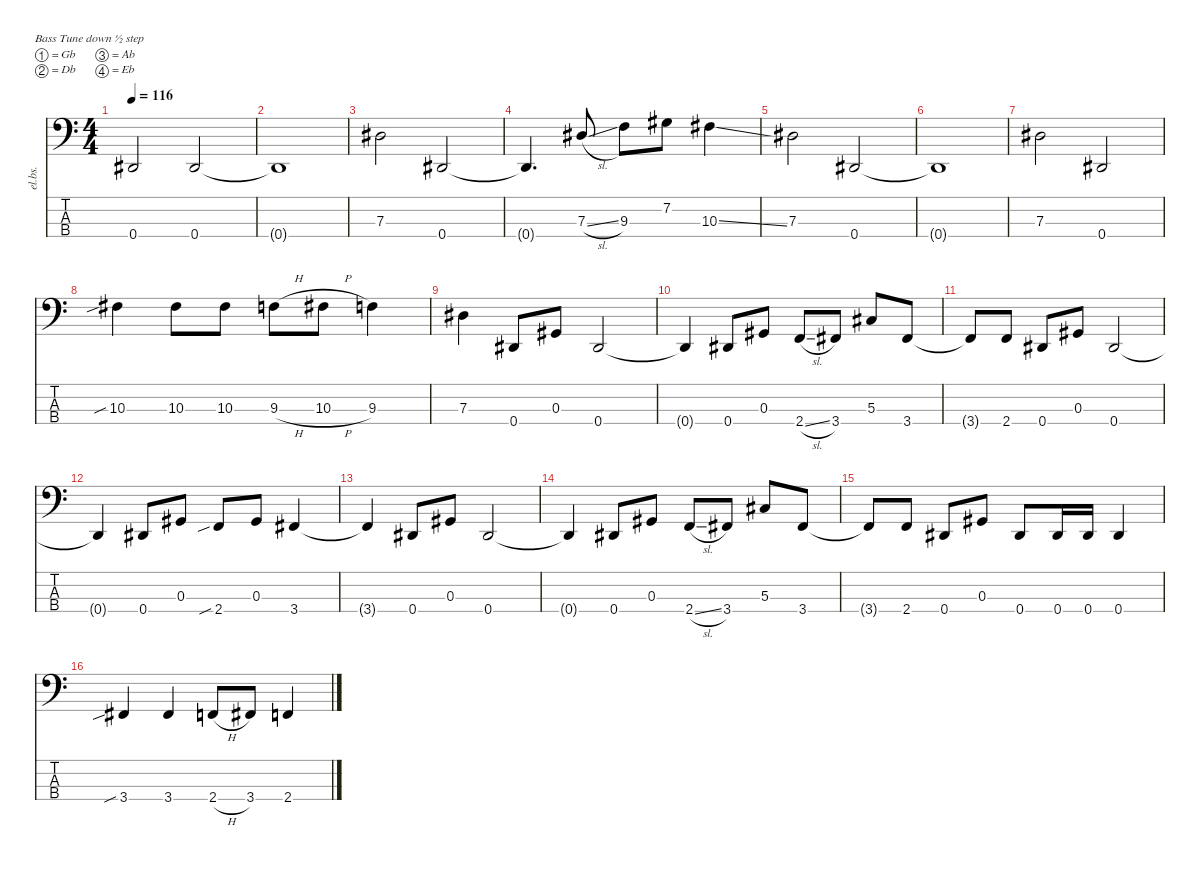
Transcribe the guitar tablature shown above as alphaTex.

\defaultSystemsLayout 4
\hideDynamics
\bracketExtendMode nobrackets
\otherSystemsTrackNameOrientation horizontal
\track ("Bass" "el.bs.") {instrument electricbasspick}
\staff {score tabs}
\tuning (Gb2 Db2 Ab1 Eb1)
\ts (4 4)
\tempo 116
\clef f4
\ks c
0.4{acc #}.2{dy f beam Up} 0.4{acc #}.2{beam Up} |
0.4{t acc #}.1{beam Up} |
7.3{acc #}.2{beam Down} 0.4{acc #}.2{beam Up} |
0.4{t acc #}.4{d beam Up} 7.3{sl acc #}.8{beam Up} 9.3.8{beam Down} 7.2{acc #}.8{beam Down} 10.3{ss acc #}.4{beam Down} |
7.3{acc #}.2{beam Down} 0.4{acc #}.2{beam Up} |
0.4{t acc #}.1{beam Up} |
7.3{acc #}.2{beam Down} 0.4{acc #}.2{beam Up} |
10.3{sib acc #}.4{beam Down} 10.3{acc #}.8{beam Down} 10.3{acc #}.8{beam Down} 9.3{h}.8{beam Down} 10.3{h acc #}.8{beam Down} 9.3.4{beam Down} |
7.3{acc #}.4{beam Down} 0.4{acc #}.8{beam Up} 0.3{acc #}.8{beam Up} 0.4{acc #}.2{beam Up} |
0.4{t acc #}.4{beam Up} 0.4{acc #}.8{beam Up} 0.3{acc #}.8{beam Up} 2.4{sl}.8{beam Up} 3.4{acc #}.8{beam Up} 5.3{acc #}.8{beam Up} 3.4{acc #}.8{beam Up} |
3.4{t acc #}.8{beam Up} 2.4.8{beam Up} 0.4{acc #}.8{beam Up} 0.3{acc #}.8{beam Up} 0.4{acc #}.2{beam Up} |
0.4{t acc #}.4{beam Up} 0.4{acc #}.8{beam Up} 0.3{acc #}.8{beam Up} 2.4{sib}.8{beam Up} 0.3{acc #}.8{beam Up} 3.4{acc #}.4{beam Up} |
3.4{t acc #}.4{beam Up} 0.4{acc #}.8{beam Up} 0.3{acc #}.8{beam Up} 0.4{acc #}.2{beam Up} |
0.4{t acc #}.4{beam Up} 0.4{acc #}.8{beam Up} 0.3{acc #}.8{beam Up} 2.4{sl}.8{beam Up} 3.4{acc #}.8{beam Up} 5.3{acc #}.8{beam Up} 3.4{acc #}.8{beam Up} |
3.4{t acc #}.8{beam Up} 2.4.8{beam Up} 0.4{acc #}.8{beam Up} 0.3{acc #}.8{beam Up} 0.4{acc #}.8{beam Up} 0.4{acc #}.16{beam Up} 0.4{acc #}.16{beam Up} 0.4{acc #}.4{beam Up} |
3.4{sib acc #}.4{beam Up} 3.4{acc #}.4{beam Up} 2.4{h}.8{beam Up} 3.4{acc #}.8{beam Up} 2.4{ss}.4{beam Up}
